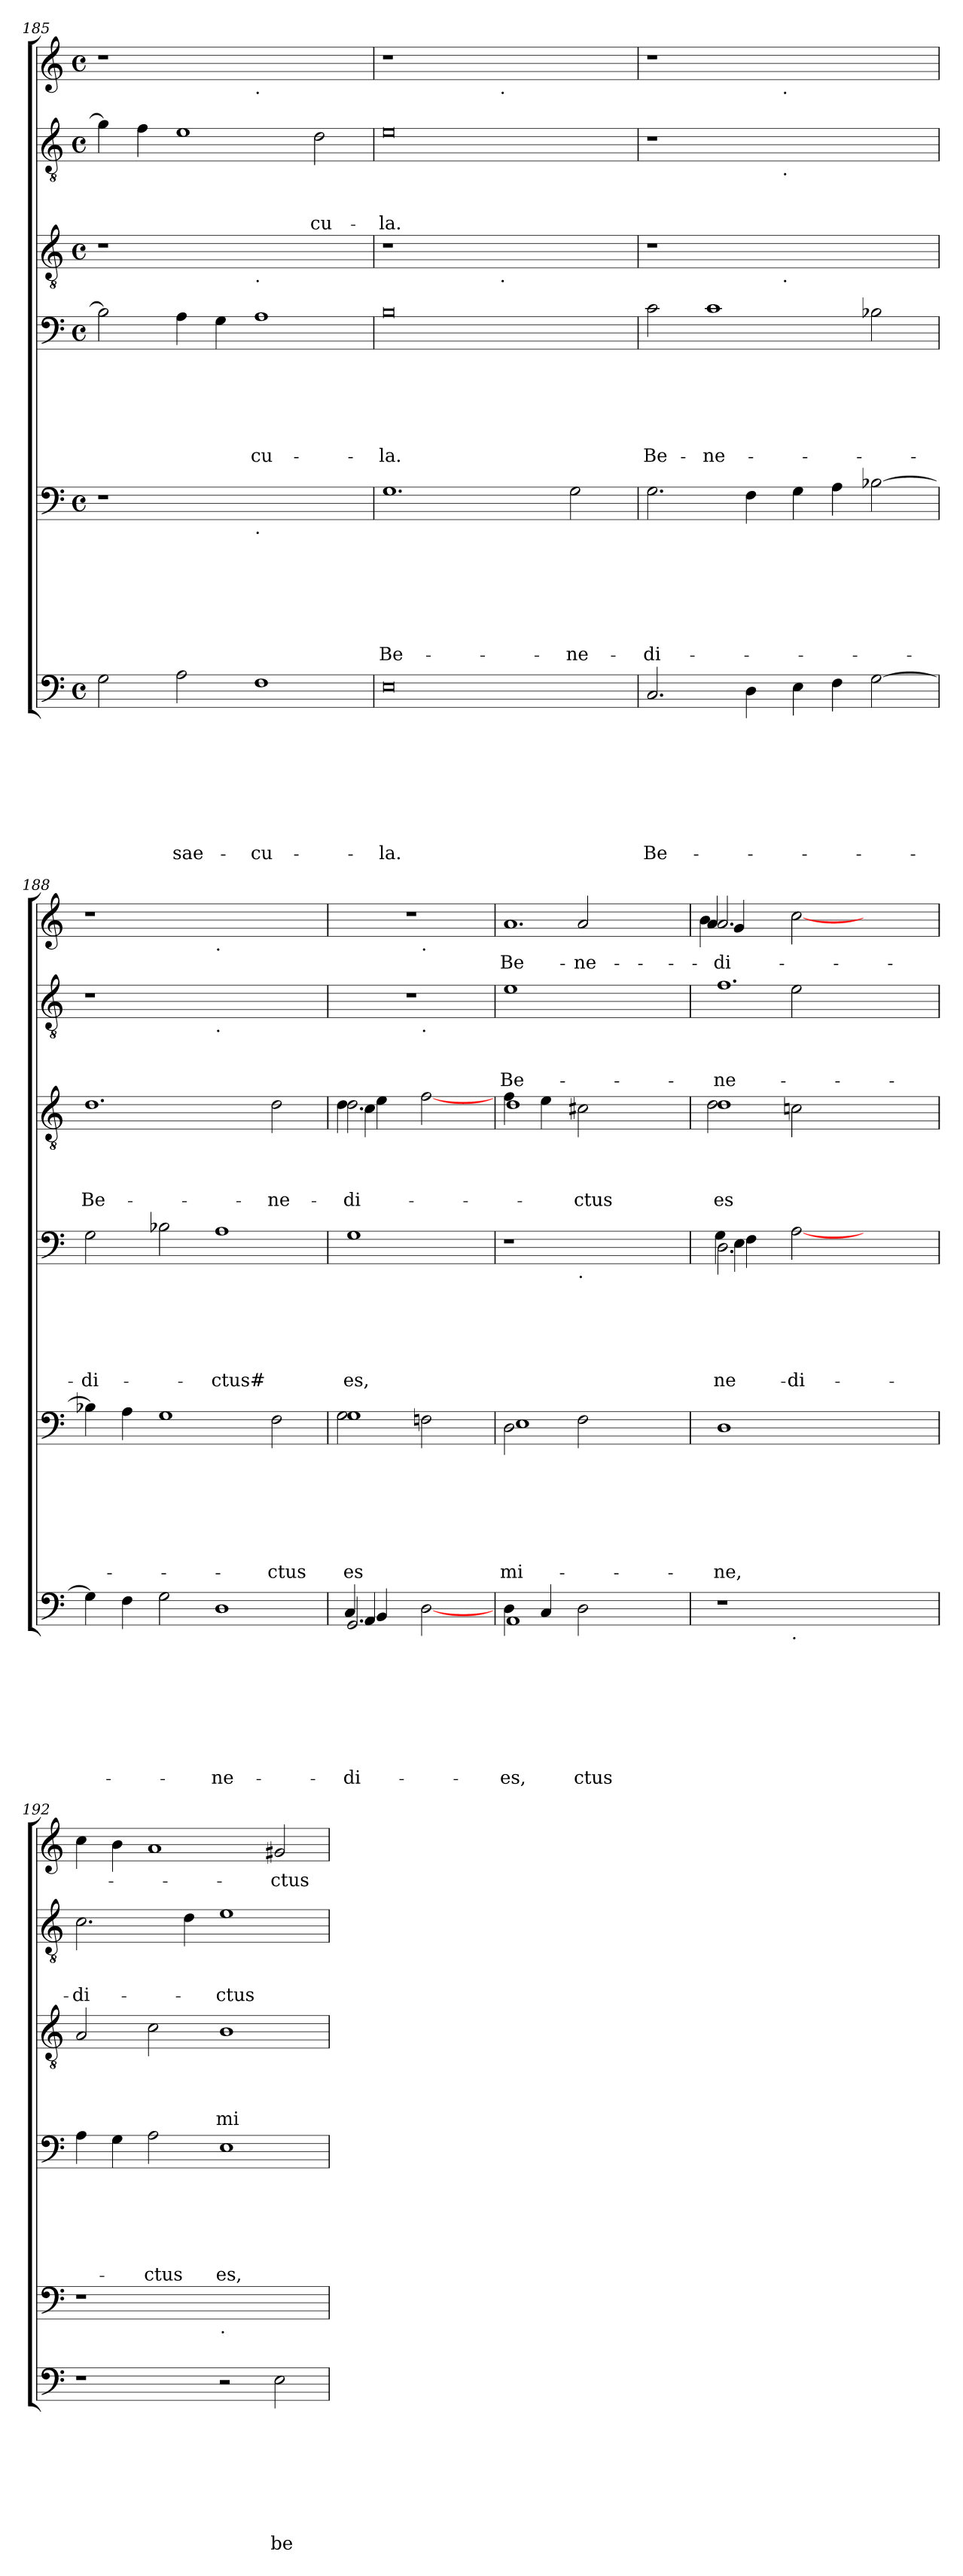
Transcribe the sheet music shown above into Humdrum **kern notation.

**kern	**text	**text	**text	**text	**text	**text	**text	**text	**kern	**text	**text	**text	**text	**text	**text	**text	**kern	**text	**text	**text	**text	**text	**text	**kern	**text	**text	**text	**text	**kern	**text	**text	**text	**kern	**text
*part6	*part6	*part6	*part6	*part6	*part6	*part6	*part6	*part6	*part5	*part5	*part5	*part5	*part5	*part5	*part5	*part5	*part4	*part4	*part4	*part4	*part4	*part4	*part4	*part3	*part3	*part3	*part3	*part3	*part2	*part2	*part2	*part2	*part1	*part1
*staff6	*staff6	*staff6	*staff6	*staff6	*staff6	*staff6	*staff6	*staff6	*staff5	*staff5	*staff5	*staff5	*staff5	*staff5	*staff5	*staff5	*staff4	*staff4	*staff4	*staff4	*staff4	*staff4	*staff4	*staff3	*staff3	*staff3	*staff3	*staff3	*staff2	*staff2	*staff2	*staff2	*staff1	*staff1
*clefF4	*	*	*	*	*	*	*	*	*clefF4	*	*	*	*	*	*	*	*clefF4	*	*	*	*	*	*	*clefGv2	*	*	*	*	*clefGv2	*	*	*	*clefG2	*
*k[]	*	*	*	*	*	*	*	*	*k[]	*	*	*	*	*	*	*	*k[]	*	*	*	*	*	*	*k[]	*	*	*	*	*k[]	*	*	*	*k[]	*
*C:	*	*	*	*	*	*	*	*	*C:	*	*	*	*	*	*	*	*C:	*	*	*	*	*	*	*C:	*	*	*	*	*C:	*	*	*	*C:	*
*M4/4	*	*	*	*	*	*	*	*	*M4/4	*	*	*	*	*	*	*	*M4/4	*	*	*	*	*	*	*M4/4	*	*	*	*	*M4/4	*	*	*	*M4/4	*
*met(c)	*	*	*	*	*	*	*	*	*met(c)	*	*	*	*	*	*	*	*met(c)	*	*	*	*	*	*	*met(c)	*	*	*	*	*met(c)	*	*	*	*met(c)	*
=185	=185	=185	=185	=185	=185	=185	=185	=185	=185	=185	=185	=185	=185	=185	=185	=185	=185	=185	=185	=185	=185	=185	=185	=185	=185	=185	=185	=185	=185	=185	=185	=185	=185	=185
2G\	.	.	.	.	.	.	.	.	1r	.	.	.	.	.	.	.	2B\]	.	.	.	.	.	.	1r	.	.	.	.	4g\]	.	.	.	1r	.
.	.	.	.	.	.	.	.	.	.	.	.	.	.	.	.	.	.	.	.	.	.	.	.	.	.	.	.	.	4f\	.	.	.	.	.
!	!	!	!	!	!	!	!	!LO:LY:b	!	!	!	!	!	!	!	!	!	!	!	!	!	!	!	!	!	!	!	!	!	!	!	!	!	!
2A\	.	.	.	.	.	.	.	sae-	.	.	.	.	.	.	.	.	4A\	.	.	.	.	.	.	.	.	.	.	.	1e	.	.	.	.	.
.	.	.	.	.	.	.	.	.	.	.	.	.	.	.	.	.	4G\	.	.	.	.	.	.	.	.	.	.	.	.	.	.	.	.	.
!	!	!	!	!	!	!	!	!	!	!	!	!	!	!	!	!	!	!	!	!	!	!	!	!	!	!	!	!	!	!	!	!	!LO:TX:b:t=.	!
!	!	!	!	!	!	!	!	!	!	!	!	!	!	!	!	!	!	!	!	!	!	!	!	!LO:TX:b:t=.	!	!	!	!	!	!	!	!	!	!
!	!	!	!	!	!	!	!	!	!LO:TX:b:t=.	!	!	!	!	!	!	!	!	!	!	!	!	!	!	!	!	!	!	!	!	!	!	!	!	!
!	!	!	!	!	!	!	!	!LO:LY:b	!	!	!	!	!	!	!	!	!	!	!	!	!	!	!LO:LY:b	!	!	!	!	!	!	!	!	!	!	!
1F	.	.	.	.	.	.	.	-cu-	1ryy	.	.	.	.	.	.	.	1A	.	.	.	.	.	cu-	1ryy	.	.	.	.	.	.	.	.	1ryy	.
!	!	!	!	!	!	!	!	!	!	!	!	!	!	!	!	!	!	!	!	!	!	!	!	!	!	!	!	!	!	!	!	!LO:LY:b	!	!
.	.	.	.	.	.	.	.	.	.	.	.	.	.	.	.	.	.	.	.	.	.	.	.	.	.	.	.	.	2d\	.	.	cu-	.	.
=186	=186	=186	=186	=186	=186	=186	=186	=186	=186	=186	=186	=186	=186	=186	=186	=186	=186	=186	=186	=186	=186	=186	=186	=186	=186	=186	=186	=186	=186	=186	=186	=186	=186	=186
!	!	!	!	!	!	!	!	!LO:LY:b	!	!	!	!	!	!	!	!LO:LY:b	!	!	!	!	!	!	!LO:LY:b	!	!	!	!	!	!	!	!	!LO:LY:b	!	!
*	*	*	*	*	*	*	*	*	*	*	*	*	*	*	*	*	*	*	*	*	*	*	*	*^	*	*	*	*	*	*	*	*	*^	*
0E	.	.	.	.	.	.	.	-la.	1.G	.	.	.	.	.	.	Be-	0B	.	.	.	.	.	-la.	1r	2ryy	.	.	.	.	0e	.	.	-la.	1r	2ryy	.
.	.	.	.	.	.	.	.	.	.	.	.	.	.	.	.	.	.	.	.	.	.	.	.	.	4...ryy	.	.	.	.	.	.	.	.	.	4...ryy	.
!	!	!	!	!	!	!	!	!	!	!	!	!	!	!	!	!	!	!	!	!	!	!	!	!	!	!	!	!	!	!	!	!	!	!	!LO:TX:b:t=.	!
!	!	!	!	!	!	!	!	!	!	!	!	!	!	!	!	!	!	!	!	!	!	!	!	!	!LO:TX:b:t=.	!	!	!	!	!	!	!	!	!	!	!
.	.	.	.	.	.	.	.	.	.	.	.	.	.	.	.	.	.	.	.	.	.	.	.	.	1ryy	.	.	.	.	.	.	.	.	.	1ryy	.
.	.	.	.	.	.	.	.	.	.	.	.	.	.	.	.	.	.	.	.	.	.	.	.	1ryy	.	.	.	.	.	.	.	.	.	1ryy	.	.
!	!	!	!	!	!	!	!	!	!	!	!	!	!	!	!	!LO:LY:b	!	!	!	!	!	!	!	!	!	!	!	!	!	!	!	!	!	!	!	!
.	.	.	.	.	.	.	.	.	2G\	.	.	.	.	.	.	-ne-	.	.	.	.	.	.	.	.	.	.	.	.	.	.	.	.	.	.	.	.
.	.	.	.	.	.	.	.	.	.	.	.	.	.	.	.	.	.	.	.	.	.	.	.	.	32ryy	.	.	.	.	.	.	.	.	.	32ryy	.
=187	=187	=187	=187	=187	=187	=187	=187	=187	=187	=187	=187	=187	=187	=187	=187	=187	=187	=187	=187	=187	=187	=187	=187	=187	=187	=187	=187	=187	=187	=187	=187	=187	=187	=187	=187	=187
!	!	!	!	!	!	!	!	!LO:LY:b	!	!	!	!	!	!	!	!LO:LY:b	!	!	!	!	!	!	!LO:LY:b	!	!	!	!	!	!	!	!	!	!	!	!	!
*	*	*	*	*	*	*	*	*	*	*	*	*	*	*	*	*	*	*	*	*	*	*	*	*	*	*	*	*	*	*^	*	*	*	*	*	*
2.C/	.	.	.	.	.	.	.	Be-	2.G\	.	.	.	.	.	.	-di-	2c\	.	.	.	.	.	Be-	1r	2ryy	.	.	.	.	1r	2ryy	.	.	.	1r	2ryy	.
!	!	!	!	!	!	!	!	!	!	!	!	!	!	!	!	!	!	!	!	!	!	!	!LO:LY:b	!	!	!	!	!	!	!	!	!	!	!	!	!	!
.	.	.	.	.	.	.	.	.	.	.	.	.	.	.	.	.	1c	.	.	.	.	.	-ne-	.	4...ryy	.	.	.	.	.	4...ryy	.	.	.	.	4...ryy	.
4D\	.	.	.	.	.	.	.	.	4F\	.	.	.	.	.	.	.	.	.	.	.	.	.	.	.	.	.	.	.	.	.	.	.	.	.	.	.	.
!	!	!	!	!	!	!	!	!	!	!	!	!	!	!	!	!	!	!	!	!	!	!	!	!	!	!	!	!	!	!	!	!	!	!	!	!LO:TX:b:t=.	!
!	!	!	!	!	!	!	!	!	!	!	!	!	!	!	!	!	!	!	!	!	!	!	!	!	!	!	!	!	!	!	!LO:TX:b:t=.	!	!	!	!	!	!
!	!	!	!	!	!	!	!	!	!	!	!	!	!	!	!	!	!	!	!	!	!	!	!	!	!LO:TX:b:t=.	!	!	!	!	!	!	!	!	!	!	!	!
.	.	.	.	.	.	.	.	.	.	.	.	.	.	.	.	.	.	.	.	.	.	.	.	.	1ryy	.	.	.	.	.	1ryy	.	.	.	.	1ryy	.
4E\	.	.	.	.	.	.	.	.	4G\	.	.	.	.	.	.	.	.	.	.	.	.	.	.	1ryy	.	.	.	.	.	1ryy	.	.	.	.	1ryy	.	.
4F\	.	.	.	.	.	.	.	.	4A\	.	.	.	.	.	.	.	.	.	.	.	.	.	.	.	.	.	.	.	.	.	.	.	.	.	.	.	.
[>2G\	.	.	.	.	.	.	.	.	[>2B-\	.	.	.	.	.	.	.	2B-\	.	.	.	.	.	.	.	.	.	.	.	.	.	.	.	.	.	.	.	.
.	.	.	.	.	.	.	.	.	.	.	.	.	.	.	.	.	.	.	.	.	.	.	.	.	32ryy	.	.	.	.	.	32ryy	.	.	.	.	32ryy	.
!!LO:PB:g=z
=188	=188	=188	=188	=188	=188	=188	=188	=188	=188	=188	=188	=188	=188	=188	=188	=188	=188	=188	=188	=188	=188	=188	=188	=188	=188	=188	=188	=188	=188	=188	=188	=188	=188	=188	=188	=188	=188
!	!	!	!	!	!	!	!	!	!	!	!	!	!	!	!	!	!	!	!	!	!	!	!LO:LY:b	!	!	!	!	!	!LO:LY:b	!	!	!	!	!	!	!	!
*	*	*	*	*	*	*	*	*	*	*	*	*	*	*	*	*	*	*	*	*	*	*	*	*v	*v	*	*	*	*	*	*	*	*	*	*v	*v	*
*	*	*	*	*	*	*	*	*	*	*	*	*	*	*	*	*	*	*	*	*	*	*	*	*	*	*	*	*	*v	*v	*	*	*	*	*
4G\]	.	.	.	.	.	.	.	.	4B-X\]	.	.	.	.	.	.	.	2G\	.	.	.	.	.	-di-	1.d	.	.	.	Be-	1r	.	.	.	1r	.
4F\	.	.	.	.	.	.	.	.	4A\	.	.	.	.	.	.	.	.	.	.	.	.	.	.	.	.	.	.	.	.	.	.	.	.	.
2G\	.	.	.	.	.	.	.	.	1G	.	.	.	.	.	.	.	2B-\	.	.	.	.	.	.	.	.	.	.	.	.	.	.	.	.	.
!	!	!	!	!	!	!	!	!	!	!	!	!	!	!	!	!	!	!	!	!	!	!	!	!	!	!	!	!	!	!	!	!	!LO:TX:b:t=.	!
!	!	!	!	!	!	!	!	!	!	!	!	!	!	!	!	!	!	!	!	!	!	!	!	!	!	!	!	!	!LO:TX:b:t=.	!	!	!	!	!
!	!	!	!	!	!	!	!	!LO:LY:b	!	!	!	!	!	!	!	!	!	!	!	!	!	!	!LO:LY:b	!	!	!	!	!	!	!	!	!	!	!
1D	.	.	.	.	.	.	.	-ne-	.	.	.	.	.	.	.	.	1A	.	.	.	.	.	-ctus#	.	.	.	.	.	1ryy	.	.	.	1ryy	.
!	!	!	!	!	!	!	!	!	!	!	!	!	!	!	!	!LO:LY:b	!	!	!	!	!	!	!	!	!	!	!	!LO:LY:b	!	!	!	!	!	!
.	.	.	.	.	.	.	.	.	2F\	.	.	.	.	.	.	-ctus	.	.	.	.	.	.	.	2d\	.	.	.	-ne-	.	.	.	.	.	.
=189	=189	=189	=189	=189	=189	=189	=189	=189	=189	=189	=189	=189	=189	=189	=189	=189	=189	=189	=189	=189	=189	=189	=189	=189	=189	=189	=189	=189	=189	=189	=189	=189	=189	=189
!	!	!	!	!	!	!	!	!LO:LY:b	!	!	!	!	!	!	!	!LO:LY:b	!	!	!	!	!	!	!	!	!	!	!	!	!	!	!	!	!	!
*^	*	*	*	*	*	*	*	*	*^	*	*	*	*	*	*	*	*	*	*	*	*	*	*	*	*	*	*	*	*	*	*	*	*	*
*	*^	*	*	*	*	*	*	*	*	*	*	*	*	*	*	*	*	*	*	*	*	*	*	*	*	*	*	*	*	*	*	*	*	*	*	*
*	*	*^	*	*	*	*	*	*	*	*	*	*	*	*	*	*	*	*	*	*	*	*	*	*	*	*	*	*	*	*	*	*	*	*	*	*	*
!	!	!	!	!	!	!	!	!	!	!	!	!	!	!	!	!	!	!	!	!LO:LY:b	!	!	!	!	!	!	!LO:LY:b	!	!	!	!	!LO:LY:b	!	!	!	!	!	!
*	*	*	*	*	*	*	*	*	*	*	*	*	*	*	*	*	*	*	*	*	*	*	*	*	*	*	*	*^	*	*	*	*	*^	*	*	*	*^	*
*	*	*	*	*	*	*	*	*	*	*	*	*	*	*	*	*	*	*	*	*	*	*	*	*	*	*	*	*	*^	*	*	*	*	*	*	*	*	*	*	*	*
*	*	*	*	*	*	*	*	*	*	*	*	*	*	*	*	*	*	*	*	*	*	*	*	*	*	*	*	*	*	*^	*	*	*	*	*	*	*	*	*	*	*	*
2.GG/	4AA/	4BB/	4C/	.	.	.	.	.	.	.	-di-	1G	2G\	.	.	.	.	.	.	-es	1G	.	.	.	.	.	es,	2.d\	4c\	4d\	4e\	.	.	.	-di-	1r	2ryy	.	.	.	1r	2ryy	.
.	2.ryy	2.ryy	4ryy	.	.	.	.	.	.	.	.	.	.	.	.	.	.	.	.	.	.	.	.	.	.	.	.	.	2.ryy	2.ryy	4ryy	.	.	.	.	.	.	.	.	.	.	.	.
!	!	!	!	!	!	!	!	!	!	!	!	!	!	!	!	!	!	!	!	!	!	!	!	!	!	!	!	!	!	!	!	!	!	!	!	!	!	!	!	!	!	!LO:TX:b:t=.	!
!	!	!	!	!	!	!	!	!	!	!	!	!	!	!	!	!	!	!	!	!	!	!	!	!	!	!	!	!	!	!	!	!	!	!	!	!	!LO:TX:b:t=.	!	!	!	!	!	!
.	.	.	[>2D\	.	.	.	.	.	.	.	.	.	2Fn\	.	.	.	.	.	.	.	.	.	.	.	.	.	.	.	.	.	[>2f\	.	.	.	.	.	2ryy	.	.	.	.	2ryy	.
4ryy	.	.	.	.	.	.	.	.	.	.	.	.	.	.	.	.	.	.	.	.	.	.	.	.	.	.	.	4ryy	.	.	.	.	.	.	.	.	.	.	.	.	.	.	.
*	*v	*v	*v	*	*	*	*	*	*	*	*	*	*	*	*	*	*	*	*	*	*	*	*	*	*	*	*	*v	*v	*v	*v	*	*	*	*	*	*	*	*	*	*	*	*
=190	=190	=190	=190	=190	=190	=190	=190	=190	=190	=190	=190	=190	=190	=190	=190	=190	=190	=190	=190	=190	=190	=190	=190	=190	=190	=190	=190	=190	=190	=190	=190	=190	=190	=190	=190	=190	=190	=190
!	!	!	!	!	!	!	!	!	!LO:LY:b	!	!	!	!	!	!	!	!	!LO:LY:b	!	!	!	!	!	!	!	!	!	!	!	!	!	!	!	!	!LO:LY:b	!	!	!LO:LY:b
*	*	*	*	*	*	*	*	*	*	*	*	*	*	*	*	*	*	*	*^	*	*	*	*	*	*	*^	*	*	*	*	*v	*v	*	*	*	*	*	*
4D\	1AA	.	.	.	.	.	.	.	es,	2D\	1E	.	.	.	.	.	.	mi-	1r	2ryy	.	.	.	.	.	.	4f\	1d	.	.	.	.	1e	.	.	Be-	1.a	2ryy	Be-
4C/	.	.	.	.	.	.	.	.	.	.	.	.	.	.	.	.	.	.	.	.	.	.	.	.	.	.	4e\	.	.	.	.	.	.	.	.	.	.	.	.
!	!	!	!	!	!	!	!	!	!	!	!	!	!	!	!	!	!	!	!	!LO:TX:b:t=.	!	!	!	!	!	!	!	!	!	!	!	!	!	!	!	!	!	!	!
!	!	!	!	!	!	!	!	!	!LO:LY:b	!	!	!	!	!	!	!	!	!	!	!	!	!	!	!	!	!	!	!	!	!	!	!LO:LY:b	!	!	!	!	!	!	!LO:LY:b
2D\	.	.	.	.	.	.	.	.	-ctus	2F\	.	.	.	.	.	.	.	.	.	1ryy	.	.	.	.	.	.	2c#\	.	.	.	.	-ctus	.	.	.	.	.	2a/	-ne-
2ryy	2ryy	.	.	.	.	.	.	.	.	2ryy	2ryy	.	.	.	.	.	.	.	2ryy	.	.	.	.	.	.	.	2ryy	2ryy	.	.	.	.	2ryy	.	.	.	.	2ryy	.
=191	=191	=191	=191	=191	=191	=191	=191	=191	=191	=191	=191	=191	=191	=191	=191	=191	=191	=191	=191	=191	=191	=191	=191	=191	=191	=191	=191	=191	=191	=191	=191	=191	=191	=191	=191	=191	=191	=191	=191
!	!	!	!	!	!	!	!	!	!	!	!	!	!	!	!	!	!	!LO:LY:b	!	!	!	!	!	!	!	!LO:LY:b	!	!	!	!	!	!	!	!	!	!	!	!	!
*	*	*	*	*	*	*	*	*	*	*	*	*	*	*	*	*	*	*	*	*^	*	*	*	*	*	*	*	*	*	*	*	*	*	*	*	*	*	*	*
!	!	!	!	!	!	!	!	!	!	!	!	!	!	!	!	!	!	!	!	!	!	!	!	!	!	!	!LO:LY:b	!	!	!	!	!	!LO:LY:b	!	!	!	!	!	!	!
*	*	*	*	*	*	*	*	*	*	*	*	*	*	*	*	*	*	*	*	*	*^	*	*	*	*	*	*	*	*	*	*	*	*	*	*	*	*	*	*	*
!	!	!	!	!	!	!	!	!	!	!	!	!	!	!	!	!	!	!	!	!	!	!	!	!	!	!	!	!	!	!	!	!	!	!LO:LY:b	!	!	!	!LO:LY:b	!	!	!LO:LY:b
*	*	*	*	*	*	*	*	*	*	*v	*v	*	*	*	*	*	*	*	*	*	*	*	*	*	*	*	*	*	*	*	*	*	*	*	*^	*	*	*	*^	*^	*
1r	2ryy	.	.	.	.	.	.	.	.	1D	.	.	.	.	.	.	-ne,	2.D\	4E\	4F\	4G\	.	.	.	.	.	-ne-	1d	2d\	.	.	.	-es	1.f	2ryy	.	.	-ne-	2.a/	4g/	4a/	4b\	-di-
.	.	.	.	.	.	.	.	.	.	.	.	.	.	.	.	.	.	.	2ryy	2ryy	4ryy	.	.	.	.	.	.	.	.	.	.	.	.	.	.	.	.	.	.	2ryy	2ryy	4ryy	.
!	!LO:TX:b:t=.	!	!	!	!	!	!	!	!	!	!	!	!	!	!	!	!	!	!	!	!	!	!	!	!	!	!	!	!	!	!	!	!	!	!	!	!	!	!	!	!	!	!
!	!	!	!	!	!	!	!	!	!	!	!	!	!	!	!	!	!	!	!	!	!	!	!	!	!	!	!LO:LY:b	!	!	!	!	!	!	!	!	!	!	!	!	!	!	!	!
.	1ryy	.	.	.	.	.	.	.	.	.	.	.	.	.	.	.	.	.	.	.	[>2A\	.	.	.	.	.	-di-	.	2cn\	.	.	.	.	.	2e\	.	.	.	.	.	.	[>2cc\	.
.	.	.	.	.	.	.	.	.	.	.	.	.	.	.	.	.	.	2ryy	2.ryy	2.ryy	.	.	.	.	.	.	.	.	.	.	.	.	.	.	.	.	.	.	2ryy	2.ryy	2.ryy	.	.
2ryy	.	.	.	.	.	.	.	.	.	2ryy	.	.	.	.	.	.	.	.	.	.	2ryy	.	.	.	.	.	.	2ryy	2ryy	.	.	.	.	.	2ryy	.	.	.	.	.	.	2ryy	.
.	.	.	.	.	.	.	.	.	.	.	.	.	.	.	.	.	.	4ryy	.	.	.	.	.	.	.	.	.	.	.	.	.	.	.	.	.	.	.	.	4ryy	.	.	.	.
*	*	*	*	*	*	*	*	*	*	*	*	*	*	*	*	*	*	*v	*v	*v	*v	*	*	*	*	*	*	*	*	*	*	*	*	*v	*v	*	*	*	*v	*v	*v	*v	*
*	*	*	*	*	*	*	*	*	*	*	*	*	*	*	*	*	*	*	*	*	*	*	*	*	*v	*v	*	*	*	*	*	*	*	*	*	*
=192	=192	=192	=192	=192	=192	=192	=192	=192	=192	=192	=192	=192	=192	=192	=192	=192	=192	=192	=192	=192	=192	=192	=192	=192	=192	=192	=192	=192	=192	=192	=192	=192	=192	=192	=192
!	!	!	!	!	!	!	!	!	!	!	!	!	!	!	!	!	!	!	!	!	!	!	!	!	!	!	!	!	!	!	!	!	!LO:LY:b	!	!
*v	*v	*	*	*	*	*	*	*	*	*	*	*	*	*	*	*	*	*	*	*	*	*	*	*	*	*	*	*	*	*	*	*	*	*	*
1r	.	.	.	.	.	.	.	.	1r	.	.	.	.	.	.	.	4A\	.	.	.	.	.	.	2A/	.	.	.	.	2.c\	.	.	-di-	4cc\	.
.	.	.	.	.	.	.	.	.	.	.	.	.	.	.	.	.	4G\	.	.	.	.	.	.	.	.	.	.	.	.	.	.	.	4b\	.
!	!	!	!	!	!	!	!	!	!	!	!	!	!	!	!	!	!	!	!	!	!	!	!LO:LY:b	!	!	!	!	!	!	!	!	!	!	!
.	.	.	.	.	.	.	.	.	.	.	.	.	.	.	.	.	2A\	.	.	.	.	.	-ctus	2c\	.	.	.	.	.	.	.	.	1a	.
.	.	.	.	.	.	.	.	.	.	.	.	.	.	.	.	.	.	.	.	.	.	.	.	.	.	.	.	.	4d\	.	.	.	.	.
!	!	!	!	!	!	!	!	!	!LO:TX:b:t=.	!	!	!	!	!	!	!	!	!	!	!	!	!	!	!	!	!	!	!	!	!	!	!	!	!
!	!	!	!	!	!	!	!	!	!	!	!	!	!	!	!	!	!	!	!	!	!	!	!LO:LY:b	!	!	!	!	!LO:LY:b	!	!	!	!LO:LY:b	!	!
2r	.	.	.	.	.	.	.	.	1ryy	.	.	.	.	.	.	.	1E	.	.	.	.	.	es,	1B	.	.	.	mi-	1e	.	.	-ctus	.	.
!	!	!	!	!	!	!	!	!LO:LY:b	!	!	!	!	!	!	!	!	!	!	!	!	!	!	!	!	!	!	!	!	!	!	!	!	!	!LO:LY:b
2E\	.	.	.	.	.	.	.	be-	.	.	.	.	.	.	.	.	.	.	.	.	.	.	.	.	.	.	.	.	.	.	.	.	2g#/	-ctus
=	=	=	=	=	=	=	=	=	=	=	=	=	=	=	=	=	=	=	=	=	=	=	=	=	=	=	=	=	=	=	=	=	=	=
*-	*-	*-	*-	*-	*-	*-	*-	*-	*-	*-	*-	*-	*-	*-	*-	*-	*-	*-	*-	*-	*-	*-	*-	*-	*-	*-	*-	*-	*-	*-	*-	*-	*-	*-
